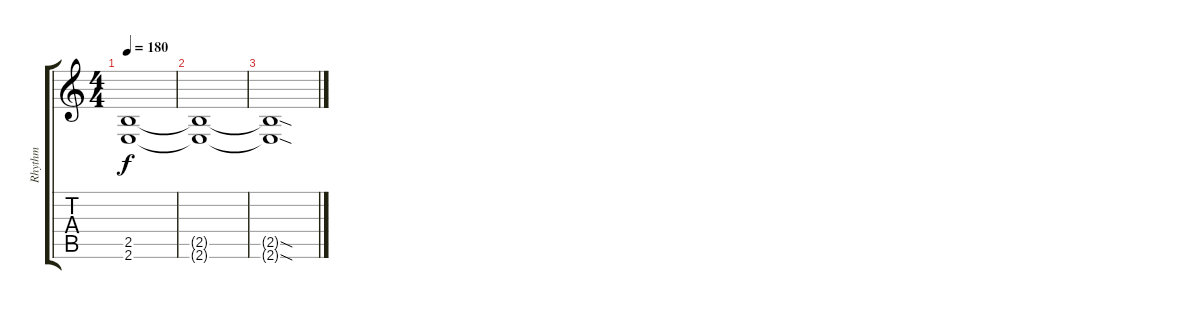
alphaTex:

\track ("Rhythm" "Rhythm") {instrument distortionguitar}
\staff {score tabs}
\tuning (E4 B3 G3 D3 A2 D2) {hide}
\ts (4 4)
\tempo 180
\clef g2
\ks c
(2.5{t} 2.6{t}).1{dy f volume 4} |
(2.5{t} 2.6{t}).1{volume 12} |
(2.5{sod t} 2.6{sod t}).1
